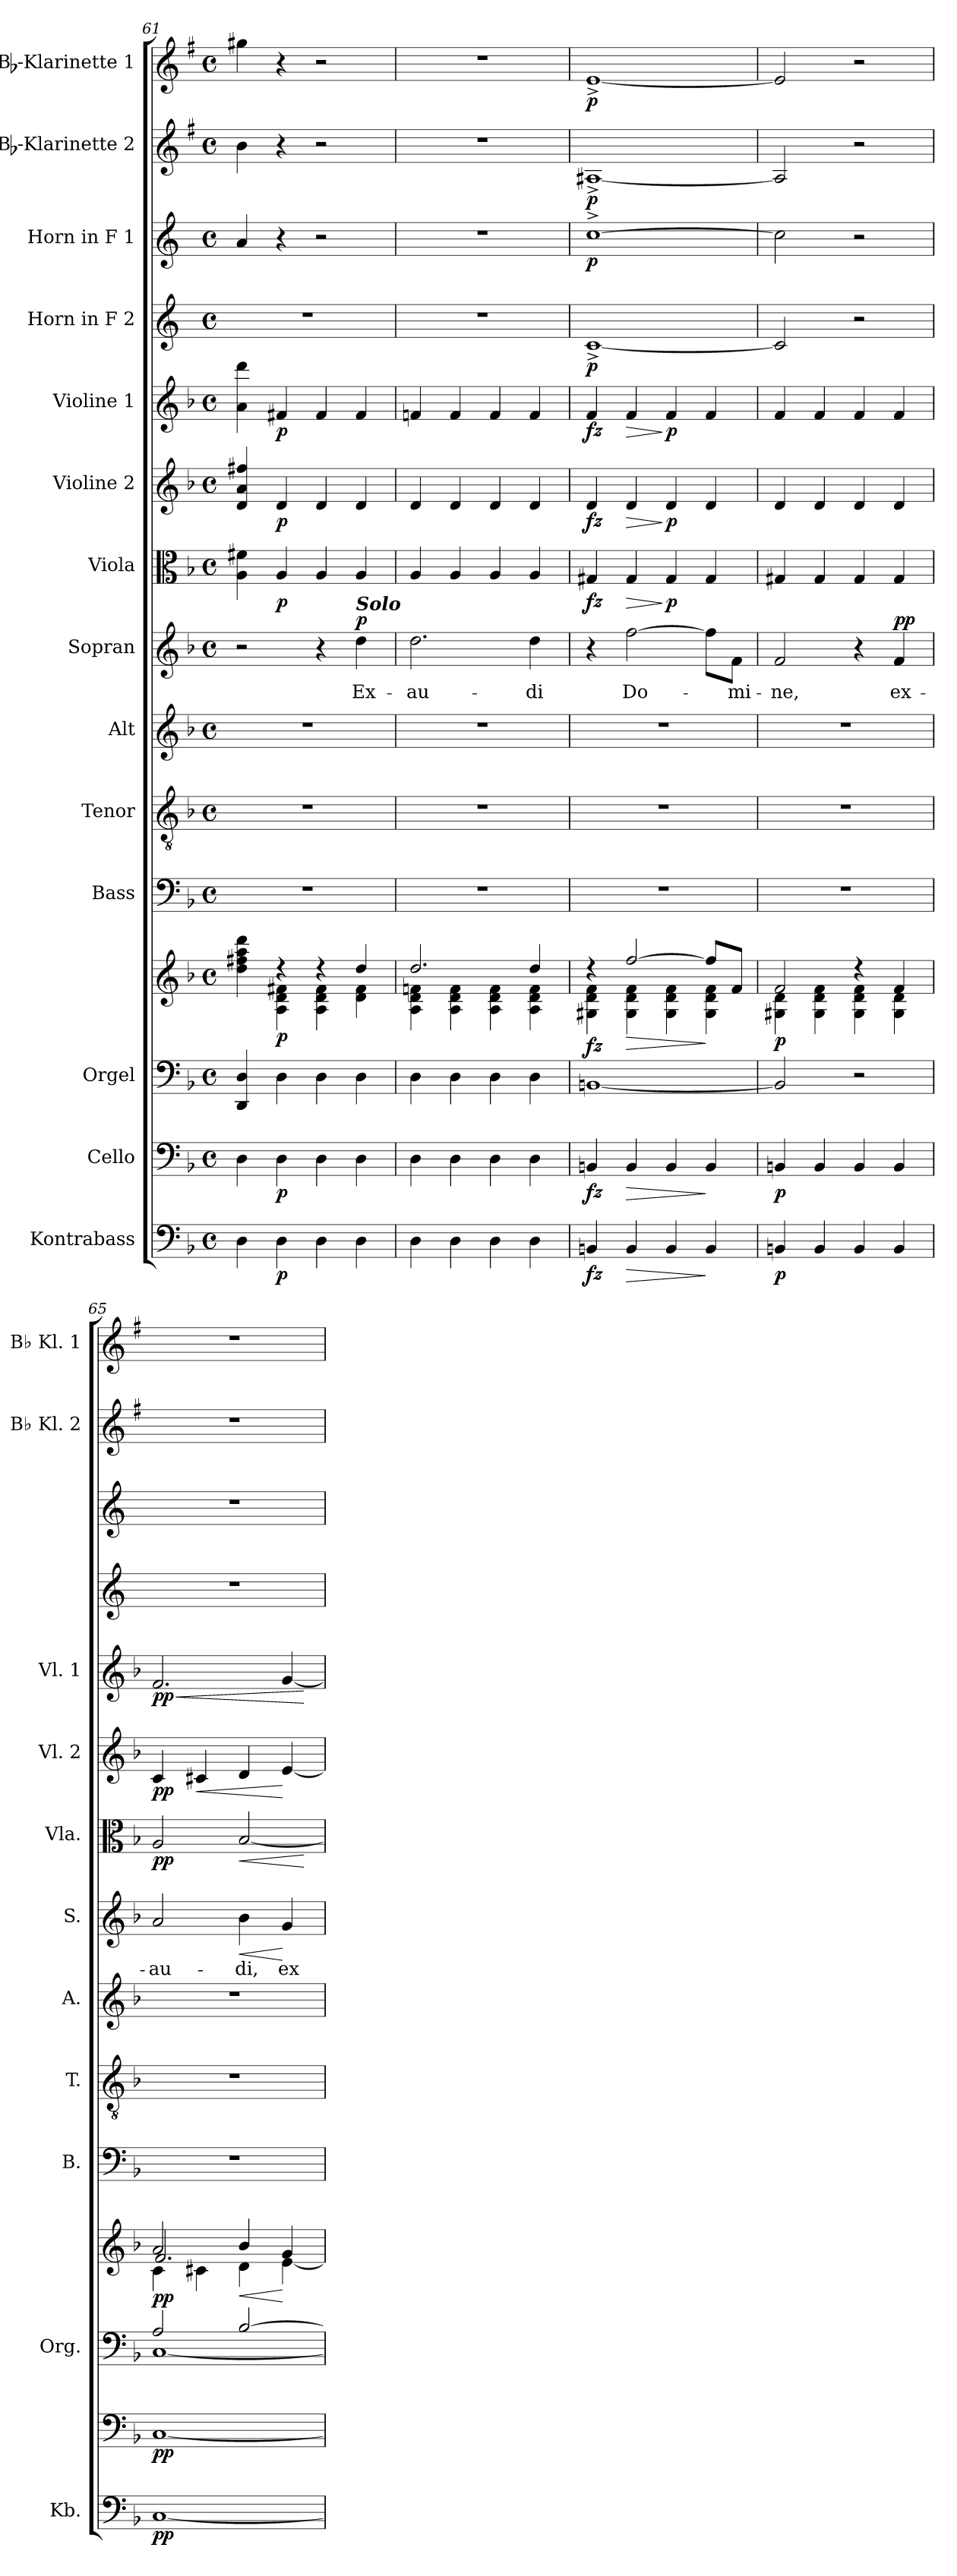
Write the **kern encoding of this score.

**kern	**dynam	**kern	**dynam	**kern	**kern	**dynam	**kern	**kern	**kern	**kern	**text	**dynam	**kern	**dynam	**kern	**dynam	**kern	**dynam	**kern	**dynam	**kern	**dynam	**kern	**dynam	**kern	**dynam
*part14	*part14	*part13	*part13	*part12	*part12	*part12	*part11	*part10	*part9	*part8	*part8	*part8	*part7	*part7	*part6	*part6	*part5	*part5	*part4	*part4	*part3	*part3	*part2	*part2	*part1	*part1
*staff15	*staff15	*staff14	*staff14	*staff13	*staff12	*staff12/13	*staff11	*staff10	*staff9	*staff8	*staff8	*staff8	*staff7	*staff7	*staff6	*staff6	*staff5	*staff5	*staff4	*staff4	*staff3	*staff3	*staff2	*staff2	*staff1	*staff1
*I"Kontrabass	*	*I"Cello	*	*I"Orgel	*	*	*I"Bass	*I"Tenor	*I"Alt	*I"Sopran	*	*	*I"Viola	*	*I"Violine 2	*	*I"Violine 1	*	*I"Horn in F 2	*	*I"Horn in F 1	*	*I"Bb-Klarinette 2	*	*I"Bb-Klarinette 1	*
*I'Kb.	*	*	*	*I'Org.	*	*	*I'B.	*I'T.	*I'A.	*I'S.	*	*	*I'Vla.	*	*I'Vl. 2	*	*I'Vl. 1	*	*	*	*	*	*I'Bb Kl. 2	*	*I'Bb Kl. 1	*
!!LO:PB:g=z
*clefF4	*	*clefF4	*	*clefF4	*clefG2	*	*clefF4	*clefGv2	*clefG2	*clefG2	*	*	*clefC3	*	*clefG2	*	*clefG2	*	*clefG2	*	*clefG2	*	*clefG2	*	*clefG2	*
*ITrd7c12	*	*	*	*	*	*	*	*	*	*	*	*	*	*	*	*	*	*	*ITrd4c7	*	*ITrd4c7	*	*ITrd1c2	*	*ITrd1c2	*
*k[b-]	*	*k[b-]	*	*k[b-]	*k[b-]	*	*k[b-]	*k[b-]	*k[b-]	*k[b-]	*	*	*k[b-]	*	*k[b-]	*	*k[b-]	*	*k[b-]	*	*k[b-]	*	*k[b-]	*	*k[b-]	*
*F:	*	*F:	*	*F:	*F:	*	*F:	*F:	*F:	*F:	*	*	*F:	*	*F:	*	*F:	*	*F:	*	*F:	*	*F:	*	*F:	*
*M4/4	*	*M4/4	*	*M4/4	*M4/4	*	*M4/4	*M4/4	*M4/4	*M4/4	*	*	*M4/4	*	*M4/4	*	*M4/4	*	*M4/4	*	*M4/4	*	*M4/4	*	*M4/4	*
*met(c)	*	*met(c)	*	*met(c)	*met(c)	*	*met(c)	*met(c)	*met(c)	*met(c)	*	*	*met(c)	*	*met(c)	*	*met(c)	*	*met(c)	*	*met(c)	*	*met(c)	*	*met(c)	*
=61	=61	=61	=61	=61	=61	=61	=61	=61	=61	=61	=61	=61	=61	=61	=61	=61	=61	=61	=61	=61	=61	=61	=61	=61	=61	=61
*	*	*	*	*	*^	*	*	*	*	*	*	*	*	*	*	*	*	*	*	*	*	*	*	*	*	*
4DD\	.	4D\	.	4DD/ 4D/	4dd\ 4ff#X\ 4aa\ 4ddd\	4ryy	.	1r	1r	1r	2r	.	.	4A\ 4f#X\	.	4d/ 4a/ 4ff#X/	.	4a\ 4ddd\	.	1r	.	4d/	.	4a\	.	4ff#X\	.
!	!LO:DY:b	!	!LO:DY:b	!	!	!	!LO:DY:b	!	!	!	!	!	!	!	!LO:DY:b	!	!LO:DY:b	!	!LO:DY:b	!	!	!	!	!	!	!	!
4DD\	p	4D\	p	4D\	4rdd	4A\ 4d\ 4f#X\	p	.	.	.	.	.	.	4A/	p	4d/	p	4f#X/	p	.	.	4r	.	4r	.	4r	.
4DD\	.	4D\	.	4D\	4rdd	4A\ 4d\ 4f#\	.	.	.	.	4r	.	.	4A/	.	4d/	.	4f#/	.	.	.	2r	.	2r	.	2r	.
!	!	!	!	!	!	!	!	!	!	!	!LO:TX:a:Bi:t=Solo	!	!	!	!	!	!	!	!	!	!	!	!	!	!	!	!
!	!	!	!	!	!	!	!	!	!	!	!	!LO:LY:b	!LO:DY:a	!	!	!	!	!	!	!	!	!	!	!	!	!	!
4DD\	.	4D\	.	4D\	4dd/	4d\ 4f#\	.	.	.	.	4dd\	Ex-	p	4A/	.	4d/	.	4f#/	.	.	.	.	.	.	.	.	.
=62	=62	=62	=62	=62	=62	=62	=62	=62	=62	=62	=62	=62	=62	=62	=62	=62	=62	=62	=62	=62	=62	=62	=62	=62	=62	=62	=62
!	!	!	!	!	!	!	!	!	!	!	!	!LO:LY:b	!	!	!	!	!	!	!	!	!	!	!	!	!	!	!
4DD\	.	4D\	.	4D\	2.dd/	4A\ 4d\ 4fn\	.	1r	1r	1r	2.dd\	-au-	.	4A/	.	4d/	.	4fn/	.	1r	.	1r	.	1r	.	1r	.
4DD\	.	4D\	.	4D\	.	4A\ 4d\ 4f\	.	.	.	.	.	.	.	4A/	.	4d/	.	4f/	.	.	.	.	.	.	.	.	.
4DD\	.	4D\	.	4D\	.	4A\ 4d\ 4f\	.	.	.	.	.	.	.	4A/	.	4d/	.	4f/	.	.	.	.	.	.	.	.	.
!	!	!	!	!	!	!	!	!	!	!	!	!LO:LY:b	!	!	!	!	!	!	!	!	!	!	!	!	!	!	!
4DD\	.	4D\	.	4D\	4dd/	4A\ 4d\ 4f\	.	.	.	.	4dd\	-di	.	4A/	.	4d/	.	4f/	.	.	.	.	.	.	.	.	.
=63	=63	=63	=63	=63	=63	=63	=63	=63	=63	=63	=63	=63	=63	=63	=63	=63	=63	=63	=63	=63	=63	=63	=63	=63	=63	=63	=63
!	!LO:DY:b	!	!LO:DY:b	!	!	!	!LO:DY:b	!	!	!	!	!	!	!	!LO:DY:b	!	!LO:DY:b	!	!LO:DY:b	!	!LO:DY:b	!	!LO:DY:b	!	!LO:DY:b	!	!LO:DY:b
4BBBn/	fz	4BBn/	fz	[1BBn	4rdd	4G#X\ 4d\ 4f\	fz	1r	1r	1r	4r	.	.	4G#X/	fz	4d/	fz	4f/	fz	[1F^>	p	[1f^>	p	[1G#X^>	p	[1d^>	p
!	!LO:HP:b	!	!LO:HP:b	!	!	!	!LO:HP:b	!	!	!	!	!LO:LY:b	!	!	!LO:HP:b	!	!LO:HP:b	!	!LO:HP:b	!	!	!	!	!	!	!	!
4BBB/	>	4BB/	>	.	[>2ff/	4G#\ 4d\ 4f\	>	.	.	.	[2ff\	Do-	.	4G#/	>	4d/	>	4f/	>	.	.	.	.	.	.	.	.
!	!	!	!	!	!	!	!	!	!	!	!	!	!	!	!LO:DY:n=1:b	!	!LO:DY:n=1:b	!	!LO:DY:n=1:b	!	!	!	!	!	!	!	!
4BBB/	.	4BB/	.	.	.	4G#\ 4d\ 4f\	.	.	.	.	.	.	.	4G#/	] p	4d/	] p	4f/	] p	.	.	.	.	.	.	.	.
4BBB/	]	4BB/	]	.	8ff/L]	4G#\ 4d\ 4f\	]	.	.	.	8ff\L]	.	.	4G#/	.	4d/	.	4f/	.	.	.	.	.	.	.	.	.
!	!	!	!	!	!	!	!	!	!	!	!	!LO:LY:b	!	!	!	!	!	!	!	!	!	!	!	!	!	!	!
.	.	.	.	.	8f/J	.	.	.	.	.	8f\J	-mi-	.	.	.	.	.	.	.	.	.	.	.	.	.	.	.
=64	=64	=64	=64	=64	=64	=64	=64	=64	=64	=64	=64	=64	=64	=64	=64	=64	=64	=64	=64	=64	=64	=64	=64	=64	=64	=64	=64
!	!LO:DY:b	!	!LO:DY:b	!	!	!	!LO:DY:b	!	!	!	!	!LO:LY:b	!	!	!	!	!	!	!	!	!	!	!	!	!	!	!
4BBBn/	p	4BBn/	p	2BB/]	2f/	4G#X\ 4d\	p	1r	1r	1r	2f/	-ne,	.	4G#X/	.	4d/	.	4f/	.	2F/]	.	2f\]	.	2G#/]	.	2d/]	.
4BBB/	.	4BB/	.	.	.	4G#\ 4d\ 4f\	.	.	.	.	.	.	.	4G#/	.	4d/	.	4f/	.	.	.	.	.	.	.	.	.
4BBB/	.	4BB/	.	2r	4rdd	4G#\ 4d\ 4f\	.	.	.	.	4r	.	.	4G#/	.	4d/	.	4f/	.	2r	.	2r	.	2r	.	2r	.
!	!	!	!	!	!	!	!	!	!	!	!	!LO:LY:b	!LO:DY:a	!	!	!	!	!	!	!	!	!	!	!	!	!	!
4BBB/	.	4BB/	.	.	4f/	4G#\ 4d\	.	.	.	.	4f/	ex-	pp	4G#/	.	4d/	.	4f/	.	.	.	.	.	.	.	.	.
=65	=65	=65	=65	=65	=65	=65	=65	=65	=65	=65	=65	=65	=65	=65	=65	=65	=65	=65	=65	=65	=65	=65	=65	=65	=65	=65	=65
*	*	*	*	*^	*	*^	*	*	*	*	*	*	*	*	*	*	*	*	*	*	*	*	*	*	*	*	*
!	!LO:DY:b	!	!LO:DY:b	!	!	!	!	!	!LO:DY:b	!	!	!	!	!LO:LY:b	!	!	!LO:DY:b	!	!LO:DY:b	!	!LO:HP:b	!	!	!	!	!	!	!	!
!	!	!	!	!	!	!	!	!	!	!	!	!	!	!	!	!	!	!	!	!	!LO:DY:n=1:b	!	!	!	!	!	!	!	!
[1CC	pp	[1C	pp	2A/	[<1C	2a/	4c\	2.f/	pp	1r	1r	1r	2a/	-au-	.	2A/	pp	4c/	pp	2.f/	< pp	1r	.	1r	.	1r	.	1r	.
!	!	!	!	!	!	!	!	!	!	!	!	!	!	!	!	!	!	!	!LO:HP:b	!	!	!	!	!	!	!	!	!	!
.	.	.	.	.	.	.	4c#X\	.	.	.	.	.	.	.	.	.	.	4c#X/	<	.	.	.	.	.	.	.	.	.	.
!	!	!	!	!	!	!	!	!	!LO:HP:b	!	!	!	!	!LO:LY:b	!LO:HP:b	!	!LO:HP:b	!	!	!	!	!	!	!	!	!	!	!	!
.	.	.	.	[>2B-/	.	4b-/	4d\	.	<	.	.	.	4b-\	-di,	<	[2B-/	<	4d/	.	.	.	.	.	.	.	.	.	.	.
!	!	!	!	!	!	!	!	!	!	!	!	!	!	!LO:LY:b	!	!	!	!	!	!	!	!	!	!	!	!	!	!	!
.	.	.	.	.	.	4g/	[<4e\	4ryy	[	.	.	.	4g/	ex-	[	.	.	[4e/	[	[4g/	.	.	.	.	.	.	.	.	.
*	*	*	*	*v	*v	*	*	*	*	*	*	*	*	*	*	*	*	*	*	*	*	*	*	*	*	*	*	*	*
*	*	*	*	*	*v	*v	*v	*	*	*	*	*	*	*	*	*	*	*	*	*	*	*	*	*	*	*	*	*
.	.	.	.	.	.	.	.	.	.	.	.	.	.	[	.	.	.	[	.	.	.	.	.	.	.	.
=	=	=	=	=	=	=	=	=	=	=	=	=	=	=	=	=	=	=	=	=	=	=	=	=	=	=
*-	*-	*-	*-	*-	*-	*-	*-	*-	*-	*-	*-	*-	*-	*-	*-	*-	*-	*-	*-	*-	*-	*-	*-	*-	*-	*-
